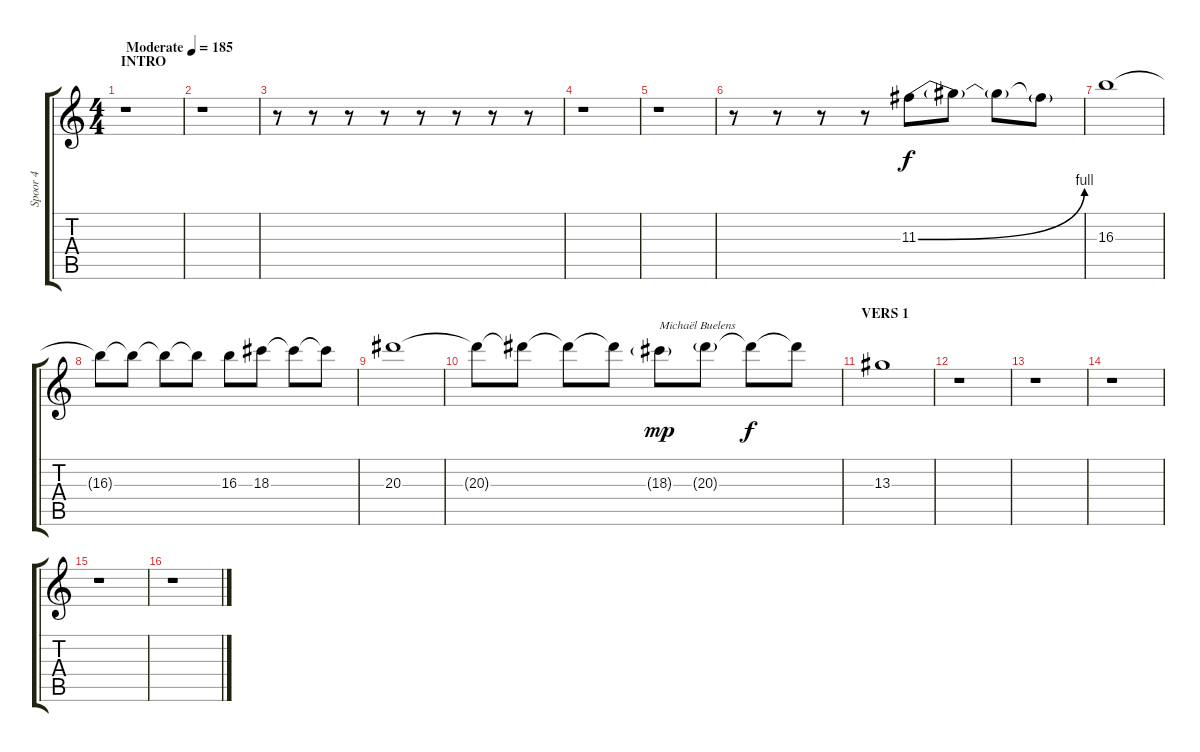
\track ("Spoor 4" "Spoor 4") {instrument electricguitarjazz}
\staff {score tabs}
\tuning (E4 B3 G3 D3 A2 E2) {hide}
\ts (4 4)
\section ("" "INTRO")
\tempo (185 "Moderate")
\clef g2
\ks c
r.1{dy f instrument electricguitarjazz} |
r.1 |
r.8 r.8 r.8 r.8 r.8 r.8 r.8 r.8 |
r.1 |
r.1 |
r.8 r.8 r.8 r.8 11.3{be (bend 0 0 60 4)}.8 11.3{t}.8 11.3{t}.8 11.3{t}.8 |
16.3.1 |
16.3{t}.8 16.3{t}.8 16.3{t}.8 16.3{t}.8 16.3.8 18.3.8 18.3{t}.8 18.3{t}.8 |
20.3.1 |
20.3{t}.8 20.3{t}.8 20.3{t}.8 20.3{t}.8 18.3{g}.8{txt "Michaël Buelens" dy mp} 20.3{g}.8 20.3{t}.8{dy f} 20.3{t}.8 |
\section ("" "VERS 1")
13.3.1 |
r.1 |
r.1 |
r.1 |
r.1 |
r.1
